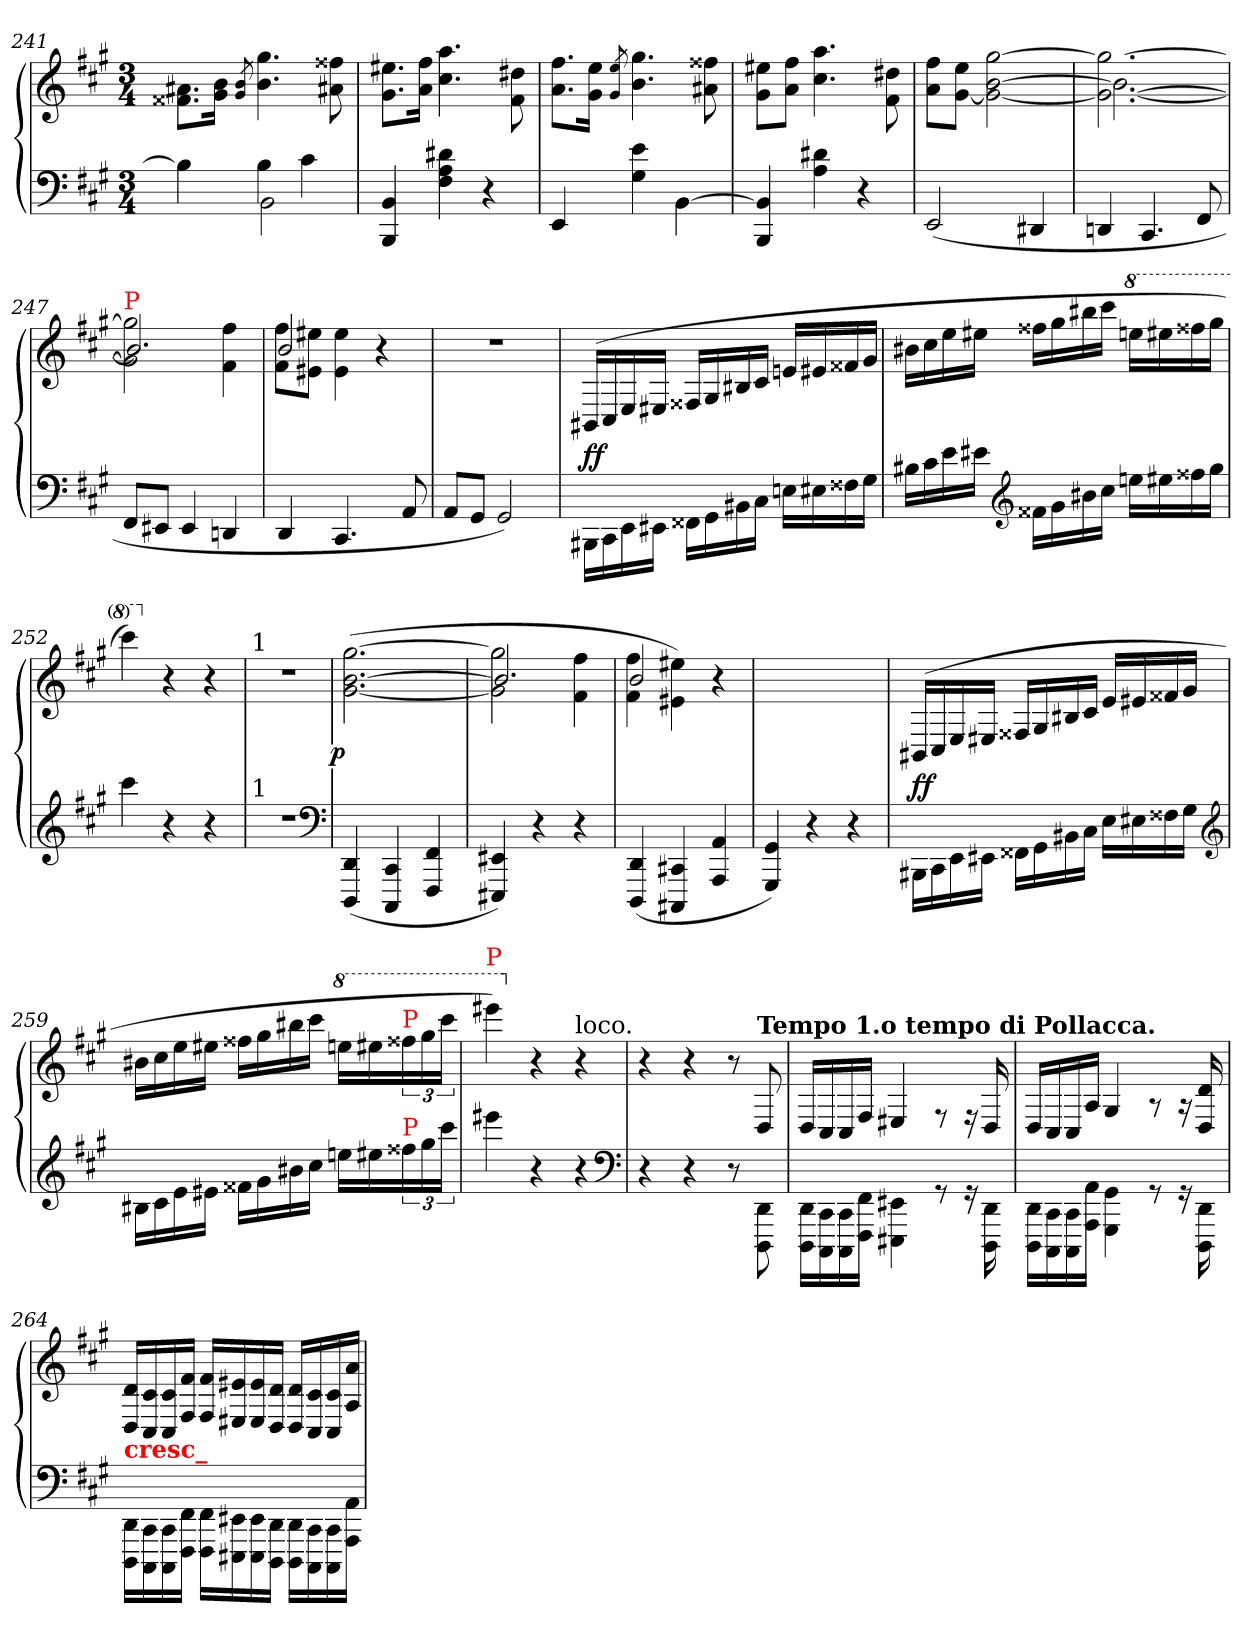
**kern	**kern	**dynam
*part1	*part1	*part1
*staff2	*staff1	*staff1/2
*clefF4	*clefG2	*
*k[f#c#g#]	*k[f#c#g#]	*
*M3/4	*M3/4	*
=241	=241	=241
*^	*	*
4B]	4ryy	8.a#X\ 8.f##X\L	.
.	.	16b 16g#Jk	.
.	.	8qb/ 8qg#/	.
4B\	2BB	4.gg# 4.b	.
4c#\	.	.	.
.	.	8ff##X 8a#X	.
*v	*v	*	*
=242	=242	=242
4BB 4BBB	8.ee#X 8.g#L	.
.	16ff# 16aJk	.
4d#X 4A 4F#	4.aa 4.cc#	.
4r	.	.
.	8dd#X\ 8f#\	.
=243	=243	=243
4EE	8.ff# 8.aL	.
.	16ee 16g#Jk	.
.	8qee/ 8qg#/	.
4e 4G#	4.gg# 4.b	.
[4BB\	.	.
.	8ff##X 8a#X	.
=244	=244	=244
4BB] 4BBB	8ee#X 8g#L	.
.	8ff# 8aJ	.
4d#X 4A	4.aa 4.cc#	.
4r	.	.
.	8dd#X\ 8f#\	.
=245	=245	=245
(<2EE	8ff# 8aL	.
.	8ee [8g#J	.
.	[2gg# [2b 2g#_	.
4DD#X	.	.
=246	=246	=246
*	*^	*
4DDn	2.gg#_\ 2.g#_\	2.b\_	.
4.CC#	.	.	.
8FF#	.	.	.
=247	=247	=247	=247
!	!LO:TX:a:color=red:t=P	!	!
8FF#L	2gg#]\ 2g#]\	2.b/]	.
8EE#XJ	.	.	.
4EE#	.	.	.
4DDn	4ff#\ 4f#\	.	.
=248	=248	=248	=248
4DD	2b	8ff# 8f#L	.
.	.	8ee#X 8e#XJ	.
4.CC#	.	4ee# 4e#	.
.	4ryy	4r	.
8AA	.	.	.
*	*v	*v	*
=249	=249	=249
8AAL	2.rdd	.
8GG#J	.	.
2GG#)	.	.
=250	=250	=250
16BBB#X\LL	(>16BB#XLL	ff
16CC#\	16C#/	.
16EE\	16E/	.
16EE#XJJ	16E#XJJ	.
16FF##X\LL	16F##XLL	.
16GG#\	16G#/	.
16BB#X	16B#X	.
16C#\JJ	16c#/JJ	.
16En\LL	16enLL	.
16E#X	16e#X	.
16F##X	16f##X	.
16G#JJ	16g#JJ	.
=251	=251	=251
16B#X\LL	16b#XLL	.
16c#	16cc#	.
16e	16ee	.
16e#XJJ	16ee#XJJ	.
*clefG2	*	*
16f##X\LL	16ff##XLL	.
16g#	16gg#	.
16b#X	16bb#X	.
16cc#JJ	16ccc#JJ	.
*	*8va	*
16een\LL	16eeenLL	.
16ee#X	16eee#X	.
16ff##X	16fff##X	.
16gg#JJ	16ggg#JJ	.
=252	=252	=252
4ccc#	4cccc#)	.
*	*X8va	*
4r	4r	.
4r	4r	.
=253	=253	=253
!	!LO:TX:a:t=1	!
!LO:TX:a:t=1	!	!
2.rdd	2.rdd	.
*clefF4	*	*
=254	=254	=254
!	!	!LO:DY:rj
(<4DD 4DDD	(>[2.gg# [2.b [2.g#	p
4CC# 4CCC#	.	.
4FF# 4FFF#	.	.
=255	=255	=255
*	*^	*
4EE#X 4EEE#X)	2gg#]\ 2g#]\	2.b/]	.
4r	.	.	.
4r	4ff#\ 4f#\	.	.
=256	=256	=256	=256
(<4DD 4DDD	2b	4ff# 4f#	.
4CC#X 4CCC#X	.	4ee#X 4e#X)	.
4AA 4AAA	4ryy	4r	.
*	*v	*v	*
=257	=257	=257
4GG# 4GGG#)	2.ryy	.
4r	.	.
4r	.	.
=258	=258	=258
16BBB#X\LL	(>16BB#XLL	ff
16CC#\	16C#/	.
16EE\	16E/	.
16EE#XJJ	16E#XJJ	.
16FF##X\LL	16F##XLL	.
16GG#\	16G#/	.
16BB#X	16B#X	.
16C#\JJ	16c#/JJ	.
16E\LL	16eLL	.
16E#X	16e#X	.
16F##X	16f##X	.
16G#JJ	16g#JJ	.
*clefG2	*	*
=259	=259	=259
16B#X\LL	16b#XLL	.
16c#	16cc#	.
16e	16ee	.
16e#XJJ	16ee#XJJ	.
16f##X\LL	16ff##XLL	.
16g#	16gg#	.
16b#X	16bb#X	.
16cc#JJ	16ccc#JJ	.
*	*8va	*
16een\LL	16eeenLL	.
16ee#X	16eee#X	.
!	!LO:TX:a:color=red:t=P	!
!LO:TX:a:color=red:t=P	!	!
24ff##X	24fff##X	.
24gg#	24ggg#	.
24ccc#JJ	24cccc#JJ	.
=260	=260	=260
!	!LO:TX:a:color=red:t=P	!
4eee#X	4eeee#X)	.
*	*X8va	*
4r	4r	.
!	!LO:TX:a:t=loco.	!
4r	4r	.
*clefF4	*	*
=261	=261	=261
4r	4r	.
4r	4r	.
8r	8r	.
!	!LO:TX:a:B:t=Tempo 1.o tempo di Pollacca.	!
8DD\ 8DDD\	8D/	.
=262	=262	=262
16DD\ 16DDD\LL	16D/LL	.
16CC#\ 16CCC#\	16C#/	.
16CC#\ 16CCC#\	16C#/	.
16FF#\ 16FFF#\JJ	16F#/JJ	.
4EE#X\ 4EEE#X\	4E#X/	.
8rGG	8rF	.
16rGG	16rF	.
16DD\ 16DDD\	16D/	.
=263	=263	=263
16DD\ 16DDD\LL	16D/LL	.
16CC#\ 16CCC#\	16C#/	.
16CC#\ 16CCC#\	16C#/	.
16AA\ 16AAA\JJ	16A/JJ	.
4GG#\ 4GGG#\	4G#/	.
8rGG	8rA	.
16rGG	16rA	.
16DD\ 16DDD\	16d/ 16D/	.
=264	=264	=264
!	!LO:TX:b:B:color=red:t=cresc_	!
16DD\ 16DDD\LL	16d/ 16D/LL	.
16CC#\ 16CCC#\	16c#/ 16C#/	.
16CC#\ 16CCC#\	16c#/ 16C#/	.
16FF#\ 16FFF#\JJ	16f#/ 16F#/JJ	.
16FF#\ 16FFF#\LL	16f#/ 16F#/LL	.
16EE#X 16EEE#X	16e#X 16E#X	.
16EE#\ 16EEE#\	16e#/ 16E#/	.
16DD\ 16DDD\JJ	16d/ 16D/JJ	.
16DD\ 16DDD\LL	16d/ 16D/LL	.
16CC#\ 16CCC#\	16c#/ 16C#/	.
16CC#\ 16CCC#\	16c#/ 16C#/	.
16AA\ 16AAA\JJ	16a/ 16A/JJ	.
=	=	=
*-	*-	*-
